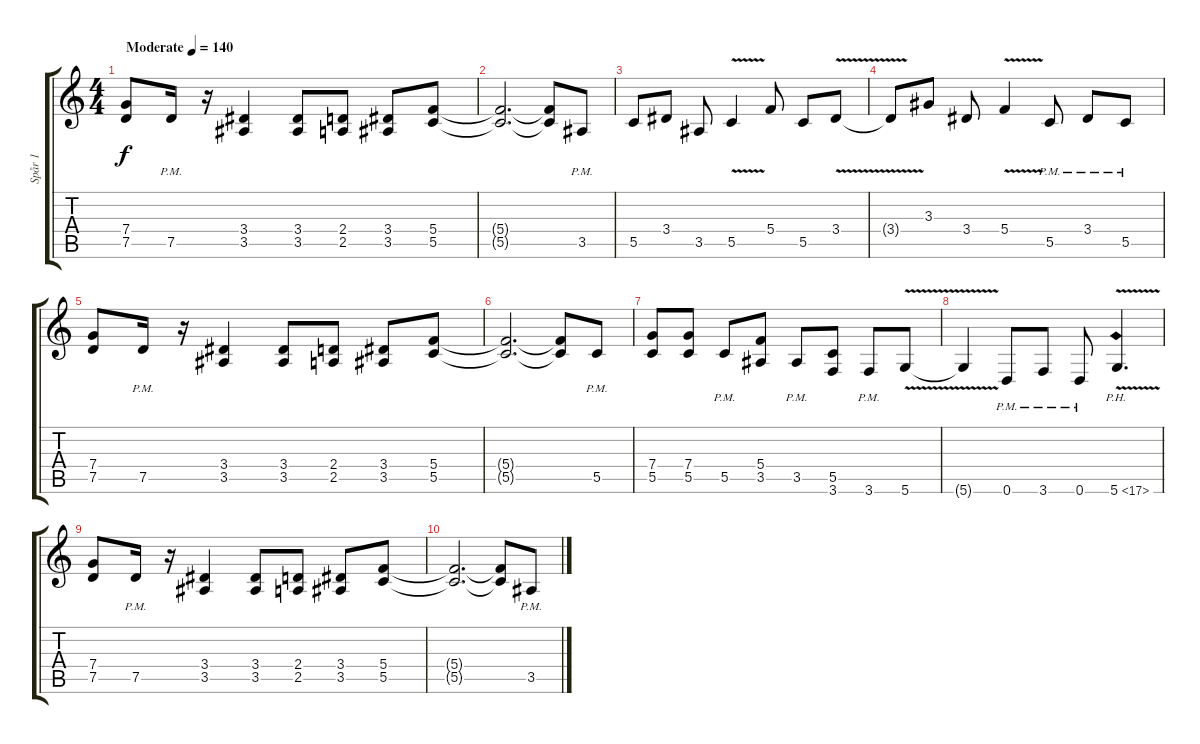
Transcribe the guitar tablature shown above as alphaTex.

\track ("Spår 1" "Spår 1") {instrument distortionguitar}
\staff {score tabs}
\tuning (D4 A3 F3 C3 G2 D2) {hide}
\ts (4 4)
\tempo (140 "Moderate")
\clef g2
\ks c
(7.4 7.5).8{dy f instrument distortionguitar} 7.5{pm}.16 r.16 (3.4 3.5).4 (3.4 3.5).8 (2.4 2.5).8 (3.4 3.5).8 (5.4 5.5).8 |
(5.4{t} 5.5{t}).2{d} (5.4{t} 5.5{t}).8 3.5{pm}.8 |
5.5.8 3.4.8 3.5.8 5.5{v}.4 5.4.8 5.5.8 3.4{v}.8 |
3.4{t}.8 3.3.8 3.4.8 5.4{v}.4 5.5{pm}.8 3.4{pm}.8 5.5{pm}.8 |
(7.4 7.5).8 7.5{pm}.16 r.16 (3.4 3.5).4 (3.4 3.5).8 (2.4 2.5).8 (3.4 3.5).8 (5.4 5.5).8 |
(5.4{t} 5.5{t}).2{d} (5.4{t} 5.5{t}).8 5.5{pm}.8 |
(7.4 5.5).8 (7.4 5.5).8 5.5{pm}.8 (5.4 3.5).8 3.5{pm}.8 (5.5 3.6).8 3.6{pm}.8 5.6{v}.8 |
5.6{t}.4 0.6{pm}.8 3.6{pm}.8 0.6{pm}.8 5.6{ph 12 v}.4{d} |
(7.4 7.5).8 7.5{pm}.16 r.16 (3.4 3.5).4 (3.4 3.5).8 (2.4 2.5).8 (3.4 3.5).8 (5.4 5.5).8 |
(5.4{t} 5.5{t}).2{d} (5.4{t} 5.5{t}).8 3.5{pm}.8
